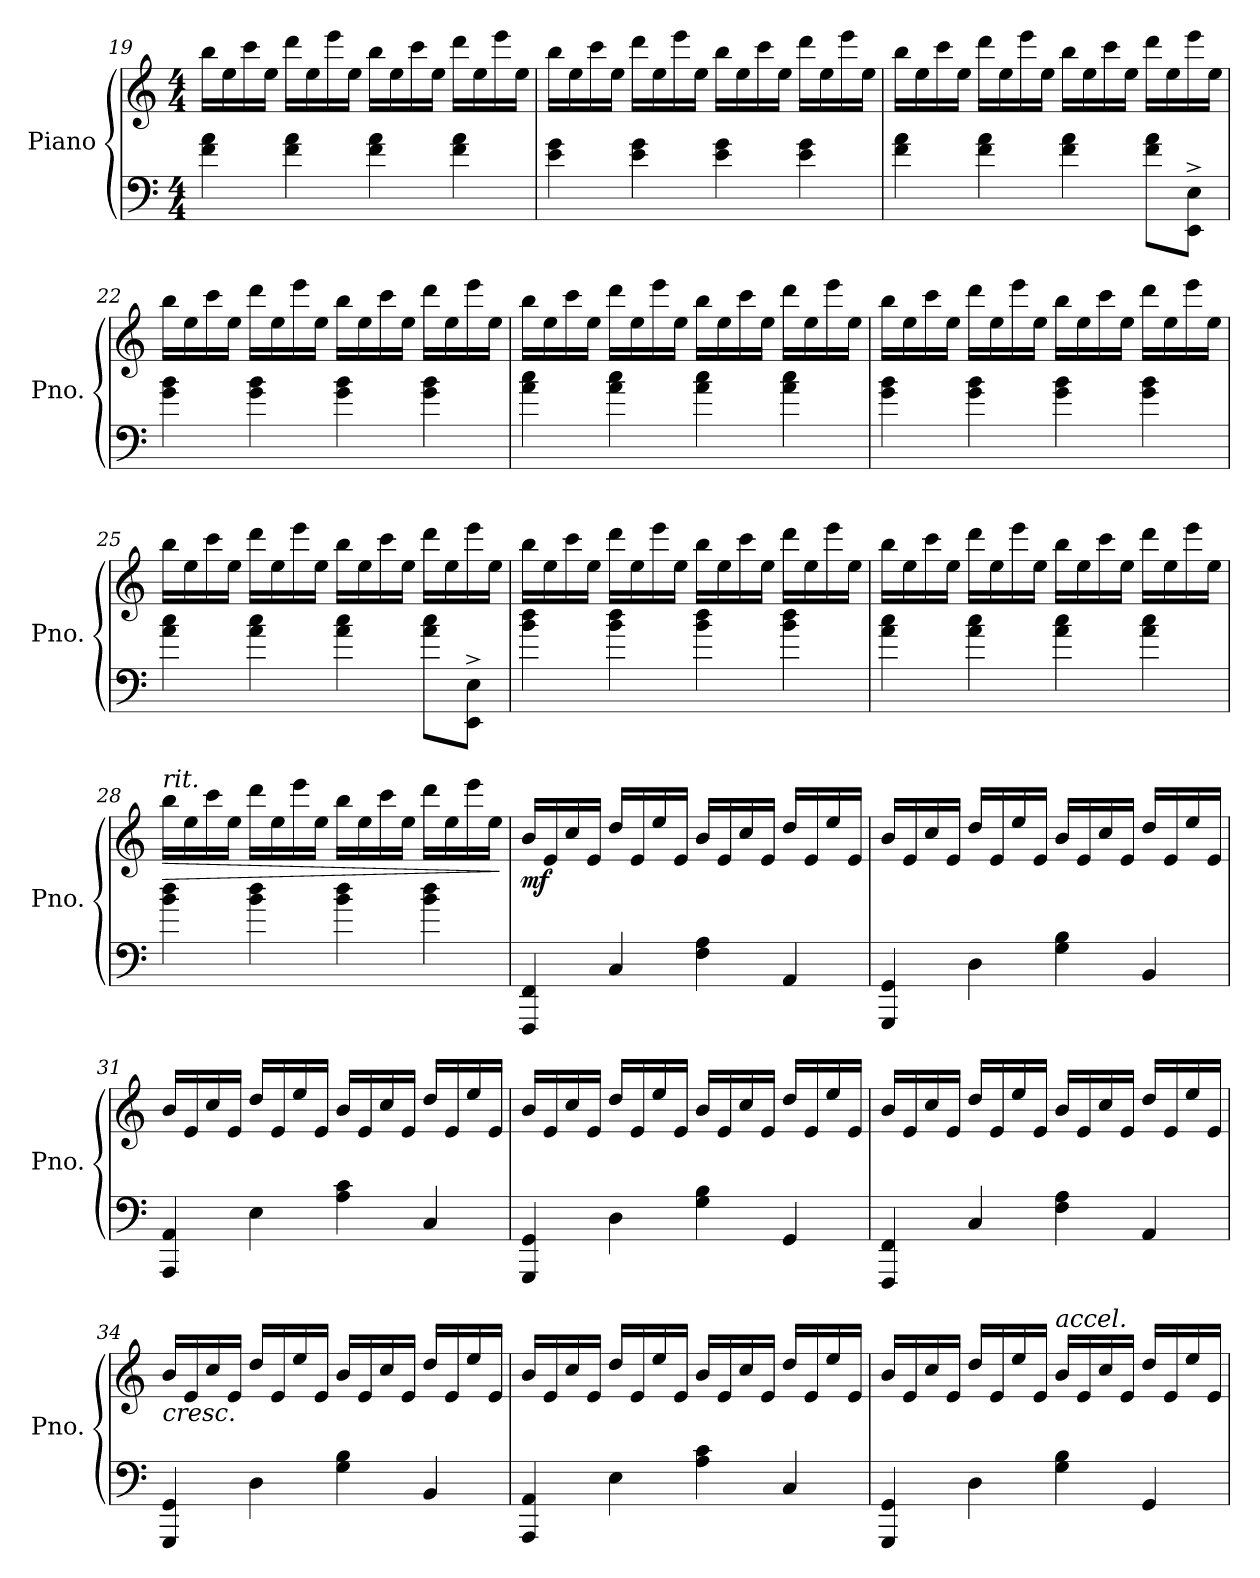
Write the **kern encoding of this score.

**kern	**kern	**dynam
*part1	*part1	*part1
*staff2	*staff1	*staff1/2
*I"Piano	*	*
*I'Pno.	*	*
!!LO:LB:g=z
*clefF4	*clefG2	*
*k[]	*k[]	*
*M4/4	*M4/4	*
=19	=19	=19
4f\ 4a\	16bb\LL	.
.	16ee\	.
.	16ccc\	.
.	16ee\JJ	.
4f\ 4a\	16ddd\LL	.
.	16ee\	.
.	16eee\	.
.	16ee\JJ	.
4f\ 4a\	16bb\LL	.
.	16ee\	.
.	16ccc\	.
.	16ee\JJ	.
4f\ 4a\	16ddd\LL	.
.	16ee\	.
.	16eee\	.
.	16ee\JJ	.
=20	=20	=20
4e\ 4g\	16bb\LL	.
.	16ee\	.
.	16ccc\	.
.	16ee\JJ	.
4e\ 4g\	16ddd\LL	.
.	16ee\	.
.	16eee\	.
.	16ee\JJ	.
4e\ 4g\	16bb\LL	.
.	16ee\	.
.	16ccc\	.
.	16ee\JJ	.
4e\ 4g\	16ddd\LL	.
.	16ee\	.
.	16eee\	.
.	16ee\JJ	.
!!LO:PB:g=z
=21	=21	=21
4f\ 4a\	16bb\LL	.
.	16ee\	.
.	16ccc\	.
.	16ee\JJ	.
4f\ 4a\	16ddd\LL	.
.	16ee\	.
.	16eee\	.
.	16ee\JJ	.
4f\ 4a\	16bb\LL	.
.	16ee\	.
.	16ccc\	.
.	16ee\JJ	.
8f\ 8a\L	16ddd\LL	.
.	16ee\	.
8EE\^ 8E\^J	16eee\	.
.	16ee\JJ	.
=22	=22	=22
4g\ 4b\	16bb\LL	.
.	16ee\	.
.	16ccc\	.
.	16ee\JJ	.
4g\ 4b\	16ddd\LL	.
.	16ee\	.
.	16eee\	.
.	16ee\JJ	.
4g\ 4b\	16bb\LL	.
.	16ee\	.
.	16ccc\	.
.	16ee\JJ	.
4g\ 4b\	16ddd\LL	.
.	16ee\	.
.	16eee\	.
.	16ee\JJ	.
!!LO:LB:g=z
=23	=23	=23
4a\ 4cc\	16bb\LL	.
.	16ee\	.
.	16ccc\	.
.	16ee\JJ	.
4a\ 4cc\	16ddd\LL	.
.	16ee\	.
.	16eee\	.
.	16ee\JJ	.
4a\ 4cc\	16bb\LL	.
.	16ee\	.
.	16ccc\	.
.	16ee\JJ	.
4a\ 4cc\	16ddd\LL	.
.	16ee\	.
.	16eee\	.
.	16ee\JJ	.
=24	=24	=24
4g\ 4b\	16bb\LL	.
.	16ee\	.
.	16ccc\	.
.	16ee\JJ	.
4g\ 4b\	16ddd\LL	.
.	16ee\	.
.	16eee\	.
.	16ee\JJ	.
4g\ 4b\	16bb\LL	.
.	16ee\	.
.	16ccc\	.
.	16ee\JJ	.
4g\ 4b\	16ddd\LL	.
.	16ee\	.
.	16eee\	.
.	16ee\JJ	.
!!LO:LB:g=z
=25	=25	=25
4a\ 4cc\	16bb\LL	.
.	16ee\	.
.	16ccc\	.
.	16ee\JJ	.
4a\ 4cc\	16ddd\LL	.
.	16ee\	.
.	16eee\	.
.	16ee\JJ	.
4a\ 4cc\	16bb\LL	.
.	16ee\	.
.	16ccc\	.
.	16ee\JJ	.
8a\ 8cc\L	16ddd\LL	.
.	16ee\	.
8EE\^ 8E\^J	16eee\	.
.	16ee\JJ	.
=26	=26	=26
4b\ 4dd\	16bb\LL	.
.	16ee\	.
.	16ccc\	.
.	16ee\JJ	.
4b\ 4dd\	16ddd\LL	.
.	16ee\	.
.	16eee\	.
.	16ee\JJ	.
4b\ 4dd\	16bb\LL	.
.	16ee\	.
.	16ccc\	.
.	16ee\JJ	.
4b\ 4dd\	16ddd\LL	.
.	16ee\	.
.	16eee\	.
.	16ee\JJ	.
!!LO:LB:g=z
=27	=27	=27
4a\ 4cc\	16bb\LL	.
.	16ee\	.
.	16ccc\	.
.	16ee\JJ	.
4a\ 4cc\	16ddd\LL	.
.	16ee\	.
.	16eee\	.
.	16ee\JJ	.
4a\ 4cc\	16bb\LL	.
.	16ee\	.
.	16ccc\	.
.	16ee\JJ	.
4a\ 4cc\	16ddd\LL	.
.	16ee\	.
.	16eee\	.
.	16ee\JJ	.
=28	=28	=28
*	*MM100	*
!	!LO:TX:a:i:t=rit.	!
!	!	!LO:HP:b
4b\ 4dd\	16bb\LL	>
.	16ee\	.
.	16ccc\	.
.	16ee\JJ	.
*	*MM100	*
4b\ 4dd\	16ddd\LL	.
.	16ee\	.
.	16eee\	.
.	16ee\JJ	.
*	*MM100	*
4b\ 4dd\	16bb\LL	.
.	16ee\	.
.	16ccc\	.
.	16ee\JJ	.
*	*MM100	*
4b\ 4dd\	16ddd\LL	.
*	*MM100	*
.	16ee\	.
*	*MM100	*
.	16eee\	.
*	*MM100	*
.	16ee\JJ	.
.	.	]
!!LO:LB:g=z
=29	=29	=29
*	*MM100	*
!	!	!LO:DY:b
4FFF/ 4FF/	16b/LL	mf
.	16e/	.
.	16cc/	.
.	16e/JJ	.
4C/	16dd/LL	.
.	16e/	.
.	16ee/	.
.	16e/JJ	.
4F\ 4A\	16b/LL	.
.	16e/	.
.	16cc/	.
.	16e/JJ	.
4AA/	16dd/LL	.
.	16e/	.
.	16ee/	.
.	16e/JJ	.
=30	=30	=30
4GGG/ 4GG/	16b/LL	.
.	16e/	.
.	16cc/	.
.	16e/JJ	.
4D\	16dd/LL	.
.	16e/	.
.	16ee/	.
.	16e/JJ	.
4G\ 4B\	16b/LL	.
.	16e/	.
.	16cc/	.
.	16e/JJ	.
4BB/	16dd/LL	.
.	16e/	.
.	16ee/	.
.	16e/JJ	.
!!LO:PB:g=z
=31	=31	=31
4AAA/ 4AA/	16b/LL	.
.	16e/	.
.	16cc/	.
.	16e/JJ	.
4E\	16dd/LL	.
.	16e/	.
.	16ee/	.
.	16e/JJ	.
4A\ 4c\	16b/LL	.
.	16e/	.
.	16cc/	.
.	16e/JJ	.
4C/	16dd/LL	.
.	16e/	.
.	16ee/	.
.	16e/JJ	.
=32	=32	=32
4GGG/ 4GG/	16b/LL	.
.	16e/	.
.	16cc/	.
.	16e/JJ	.
4D\	16dd/LL	.
.	16e/	.
.	16ee/	.
.	16e/JJ	.
4G\ 4B\	16b/LL	.
.	16e/	.
.	16cc/	.
.	16e/JJ	.
4GG/	16dd/LL	.
.	16e/	.
.	16ee/	.
.	16e/JJ	.
!!LO:LB:g=z
=33	=33	=33
4FFF/ 4FF/	16b/LL	.
.	16e/	.
.	16cc/	.
.	16e/JJ	.
4C/	16dd/LL	.
.	16e/	.
.	16ee/	.
.	16e/JJ	.
4F\ 4A\	16b/LL	.
.	16e/	.
.	16cc/	.
.	16e/JJ	.
4AA/	16dd/LL	.
.	16e/	.
.	16ee/	.
.	16e/JJ	.
=34	=34	=34
!	!LO:TX:b:i:t=cresc.	!
4GGG/ 4GG/	16b/LL	.
.	16e/	.
.	16cc/	.
.	16e/JJ	.
4D\	16dd/LL	.
.	16e/	.
.	16ee/	.
.	16e/JJ	.
4G\ 4B\	16b/LL	.
.	16e/	.
.	16cc/	.
.	16e/JJ	.
4BB/	16dd/LL	.
.	16e/	.
.	16ee/	.
.	16e/JJ	.
!!LO:LB:g=z
=35	=35	=35
4AAA/ 4AA/	16b/LL	.
.	16e/	.
.	16cc/	.
.	16e/JJ	.
4E\	16dd/LL	.
.	16e/	.
.	16ee/	.
.	16e/JJ	.
4A\ 4c\	16b/LL	.
.	16e/	.
.	16cc/	.
.	16e/JJ	.
4C/	16dd/LL	.
.	16e/	.
.	16ee/	.
.	16e/JJ	.
=36	=36	=36
4GGG/ 4GG/	16b/LL	.
.	16e/	.
.	16cc/	.
.	16e/JJ	.
4D\	16dd/LL	.
.	16e/	.
.	16ee/	.
.	16e/JJ	.
*	*MM80	*
!	!LO:TX:a:i:t=accel.	!
4G\ 4B\	16b/LL	.
.	16e/	.
*	*MM80	*
.	16cc/	.
.	16e/JJ	.
*	*MM80	*
4GG/	16dd/LL	.
.	16e/	.
*	*MM80	*
.	16ee/	.
.	16e/JJ	.
=	=	=
*-	*-	*-
